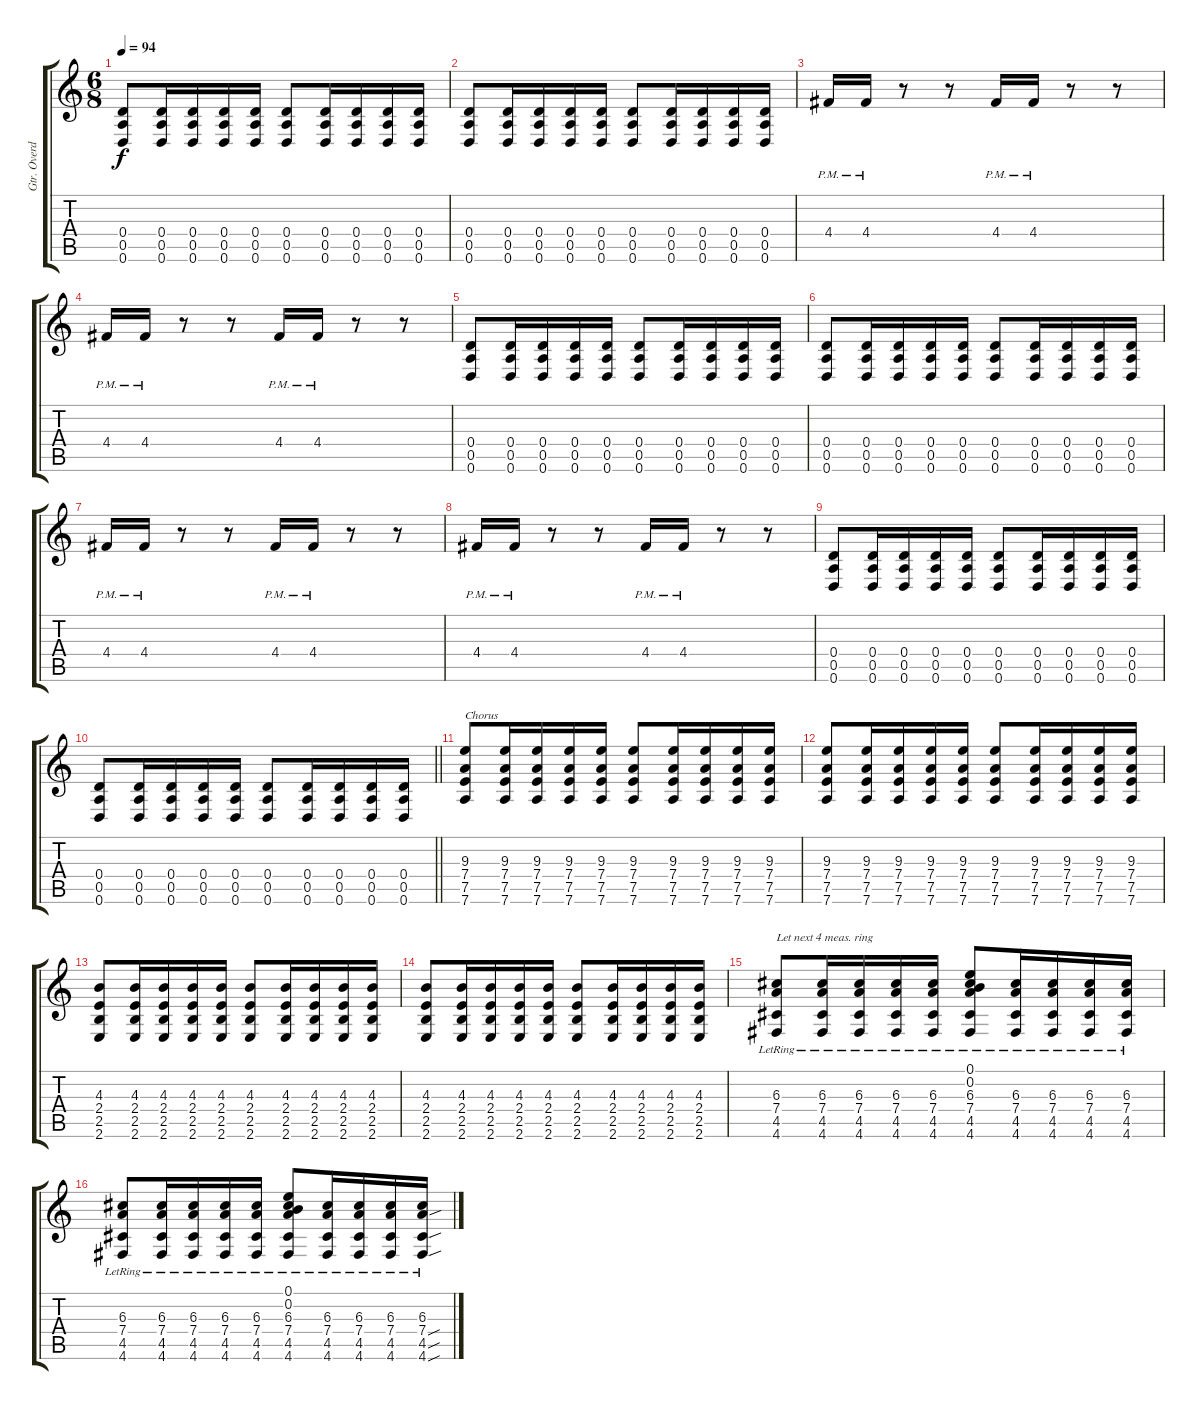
\track ("Gtr. Overdub" "Gtr. Overd") {instrument distortionguitar}
\staff {score tabs}
\tuning (E4 B3 G3 D3 A2 D2) {hide}
\ts (6 8)
\tempo 94
\clef g2
\ks c
(0.4 0.5 0.6).8{dy f} (0.4 0.5 0.6).16 (0.4 0.5 0.6).16 (0.4 0.5 0.6).16 (0.4 0.5 0.6).16 (0.4 0.5 0.6).8 (0.4 0.5 0.6).16 (0.4 0.5 0.6).16 (0.4 0.5 0.6).16 (0.4 0.5 0.6).16 |
(0.4 0.5 0.6).8 (0.4 0.5 0.6).16 (0.4 0.5 0.6).16 (0.4 0.5 0.6).16 (0.4 0.5 0.6).16 (0.4 0.5 0.6).8 (0.4 0.5 0.6).16 (0.4 0.5 0.6).16 (0.4 0.5 0.6).16 (0.4 0.5 0.6).16 |
4.4{pm}.16 4.4{pm}.16 r.8 r.8 4.4{pm}.16 4.4{pm}.16 r.8 r.8 |
4.4{pm}.16 4.4{pm}.16 r.8 r.8 4.4{pm}.16 4.4{pm}.16 r.8 r.8 |
(0.4 0.5 0.6).8 (0.4 0.5 0.6).16 (0.4 0.5 0.6).16 (0.4 0.5 0.6).16 (0.4 0.5 0.6).16 (0.4 0.5 0.6).8 (0.4 0.5 0.6).16 (0.4 0.5 0.6).16 (0.4 0.5 0.6).16 (0.4 0.5 0.6).16 |
(0.4 0.5 0.6).8 (0.4 0.5 0.6).16 (0.4 0.5 0.6).16 (0.4 0.5 0.6).16 (0.4 0.5 0.6).16 (0.4 0.5 0.6).8 (0.4 0.5 0.6).16 (0.4 0.5 0.6).16 (0.4 0.5 0.6).16 (0.4 0.5 0.6).16 |
4.4{pm}.16 4.4{pm}.16 r.8 r.8 4.4{pm}.16 4.4{pm}.16 r.8 r.8 |
4.4{pm}.16 4.4{pm}.16 r.8 r.8 4.4{pm}.16 4.4{pm}.16 r.8 r.8 |
(0.4 0.5 0.6).8 (0.4 0.5 0.6).16 (0.4 0.5 0.6).16 (0.4 0.5 0.6).16 (0.4 0.5 0.6).16 (0.4 0.5 0.6).8 (0.4 0.5 0.6).16 (0.4 0.5 0.6).16 (0.4 0.5 0.6).16 (0.4 0.5 0.6).16 |
\barLineRight lightlight
(0.4 0.5 0.6).8 (0.4 0.5 0.6).16 (0.4 0.5 0.6).16 (0.4 0.5 0.6).16 (0.4 0.5 0.6).16 (0.4 0.5 0.6).8 (0.4 0.5 0.6).16 (0.4 0.5 0.6).16 (0.4 0.5 0.6).16 (0.4 0.5 0.6).16 |
(9.3 7.4 7.5 7.6).8{txt "Chorus"} (9.3 7.4 7.5 7.6).16 (9.3 7.4 7.5 7.6).16 (9.3 7.4 7.5 7.6).16 (9.3 7.4 7.5 7.6).16 (9.3 7.4 7.5 7.6).8 (9.3 7.4 7.5 7.6).16 (9.3 7.4 7.5 7.6).16 (9.3 7.4 7.5 7.6).16 (9.3 7.4 7.5 7.6).16 |
(9.3 7.4 7.5 7.6).8 (9.3 7.4 7.5 7.6).16 (9.3 7.4 7.5 7.6).16 (9.3 7.4 7.5 7.6).16 (9.3 7.4 7.5 7.6).16 (9.3 7.4 7.5 7.6).8 (9.3 7.4 7.5 7.6).16 (9.3 7.4 7.5 7.6).16 (9.3 7.4 7.5 7.6).16 (9.3 7.4 7.5 7.6).16 |
(4.3 2.4 2.5 2.6).8 (4.3 2.4 2.5 2.6).16 (4.3 2.4 2.5 2.6).16 (4.3 2.4 2.5 2.6).16 (4.3 2.4 2.5 2.6).16 (4.3 2.4 2.5 2.6).8 (4.3 2.4 2.5 2.6).16 (4.3 2.4 2.5 2.6).16 (4.3 2.4 2.5 2.6).16 (4.3 2.4 2.5 2.6).16 |
(4.3 2.4 2.5 2.6).8 (4.3 2.4 2.5 2.6).16 (4.3 2.4 2.5 2.6).16 (4.3 2.4 2.5 2.6).16 (4.3 2.4 2.5 2.6).16 (4.3 2.4 2.5 2.6).8 (4.3 2.4 2.5 2.6).16 (4.3 2.4 2.5 2.6).16 (4.3 2.4 2.5 2.6).16 (4.3 2.4 2.5 2.6).16 |
(6.3{lr} 7.4{lr} 4.5{lr} 4.6{lr}).8{txt "Let next 4 meas. ring"} (6.3{lr} 7.4{lr} 4.5{lr} 4.6{lr}).16 (6.3{lr} 7.4{lr} 4.5{lr} 4.6{lr}).16 (6.3{lr} 7.4{lr} 4.5{lr} 4.6{lr}).16 (6.3{lr} 7.4{lr} 4.5{lr} 4.6{lr}).16 (0.1{lr} 0.2{lr} 6.3{lr} 7.4{lr} 4.5{lr} 4.6{lr}).8 (6.3{lr} 7.4{lr} 4.5{lr} 4.6{lr}).16 (6.3{lr} 7.4{lr} 4.5{lr} 4.6{lr}).16 (6.3{lr} 7.4{lr} 4.5{lr} 4.6{lr}).16 (6.3{lr} 7.4{lr} 4.5{lr} 4.6{lr}).16 |
(6.3{lr} 7.4{lr} 4.5{lr} 4.6{lr}).8 (6.3{lr} 7.4{lr} 4.5{lr} 4.6{lr}).16 (6.3{lr} 7.4{lr} 4.5{lr} 4.6{lr}).16 (6.3{lr} 7.4{lr} 4.5{lr} 4.6{lr}).16 (6.3{lr} 7.4{lr} 4.5{lr} 4.6{lr}).16 (0.1{lr} 0.2{lr} 6.3{lr} 7.4{lr} 4.5{lr} 4.6{lr}).8 (6.3{lr} 7.4{lr} 4.5{lr} 4.6{lr}).16 (6.3{lr} 7.4{lr} 4.5{lr} 4.6{lr}).16 (6.3{lr} 7.4{lr} 4.5{lr} 4.6{lr}).16 (6.3{lr} 7.4{sou} 4.5{sou} 4.6{sou}).16
